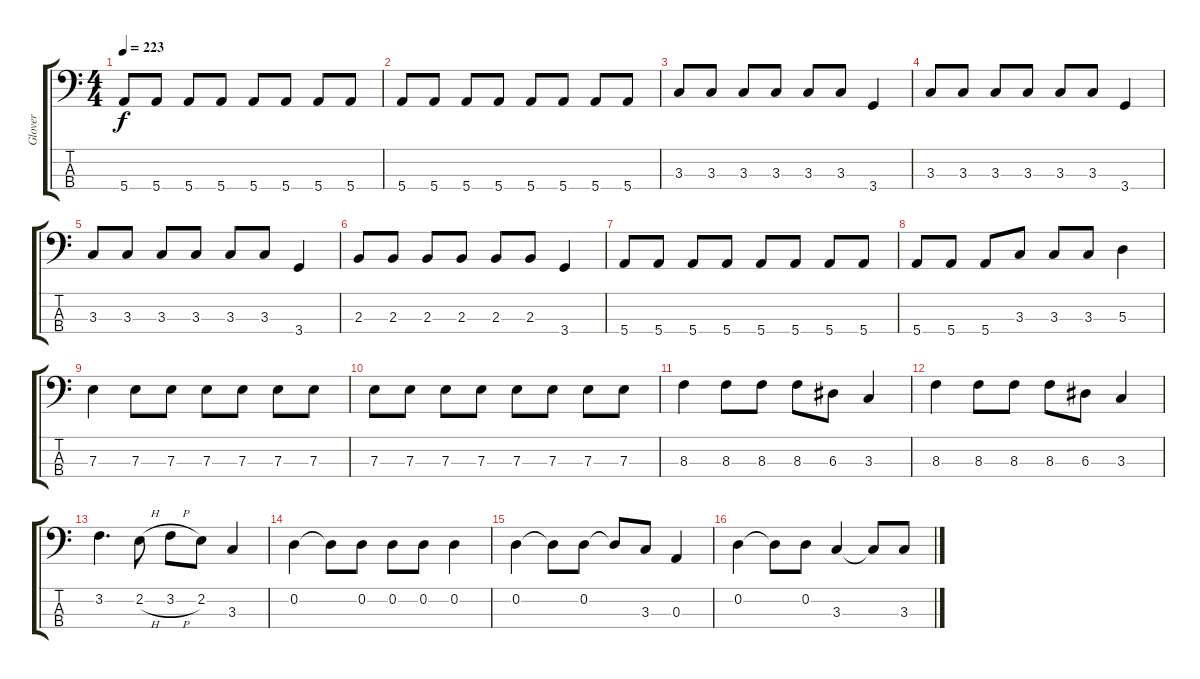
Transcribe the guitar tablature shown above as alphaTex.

\track ("Glover" "Glover") {instrument electricbasspick}
\staff {score tabs}
\tuning (G2 D2 A1 E1) {hide}
\ts (4 4)
\tempo 223
\clef f4
\ks c
5.4.8{dy f} 5.4.8 5.4.8 5.4.8 5.4.8 5.4.8 5.4.8 5.4.8 |
5.4.8 5.4.8 5.4.8 5.4.8 5.4.8 5.4.8 5.4.8 5.4.8 |
3.3.8 3.3.8 3.3.8 3.3.8 3.3.8 3.3.8 3.4.4 |
3.3.8 3.3.8 3.3.8 3.3.8 3.3.8 3.3.8 3.4.4 |
3.3.8 3.3.8 3.3.8 3.3.8 3.3.8 3.3.8 3.4.4 |
2.3.8 2.3.8 2.3.8 2.3.8 2.3.8 2.3.8 3.4.4 |
5.4.8 5.4.8 5.4.8 5.4.8 5.4.8 5.4.8 5.4.8 5.4.8 |
5.4.8 5.4.8 5.4.8 3.3.8 3.3.8 3.3.8 5.3.4 |
7.3.4 7.3.8 7.3.8 7.3.8 7.3.8 7.3.8 7.3.8 |
7.3.8 7.3.8 7.3.8 7.3.8 7.3.8 7.3.8 7.3.8 7.3.8 |
8.3.4 8.3.8 8.3.8 8.3.8 6.3.8 3.3.4 |
8.3.4 8.3.8 8.3.8 8.3.8 6.3.8 3.3.4 |
3.2.4{d} 2.2{h}.8 3.2{h}.8 2.2.8 3.3.4 |
0.2.4 0.2{t}.8 0.2.8 0.2.8 0.2.8 0.2.4 |
0.2.4 0.2{t}.8 0.2.8 0.2{t}.8 3.3.8 0.3.4 |
0.2.4 0.2{t}.8 0.2.8 3.3.4 3.3{t}.8 3.3.8
